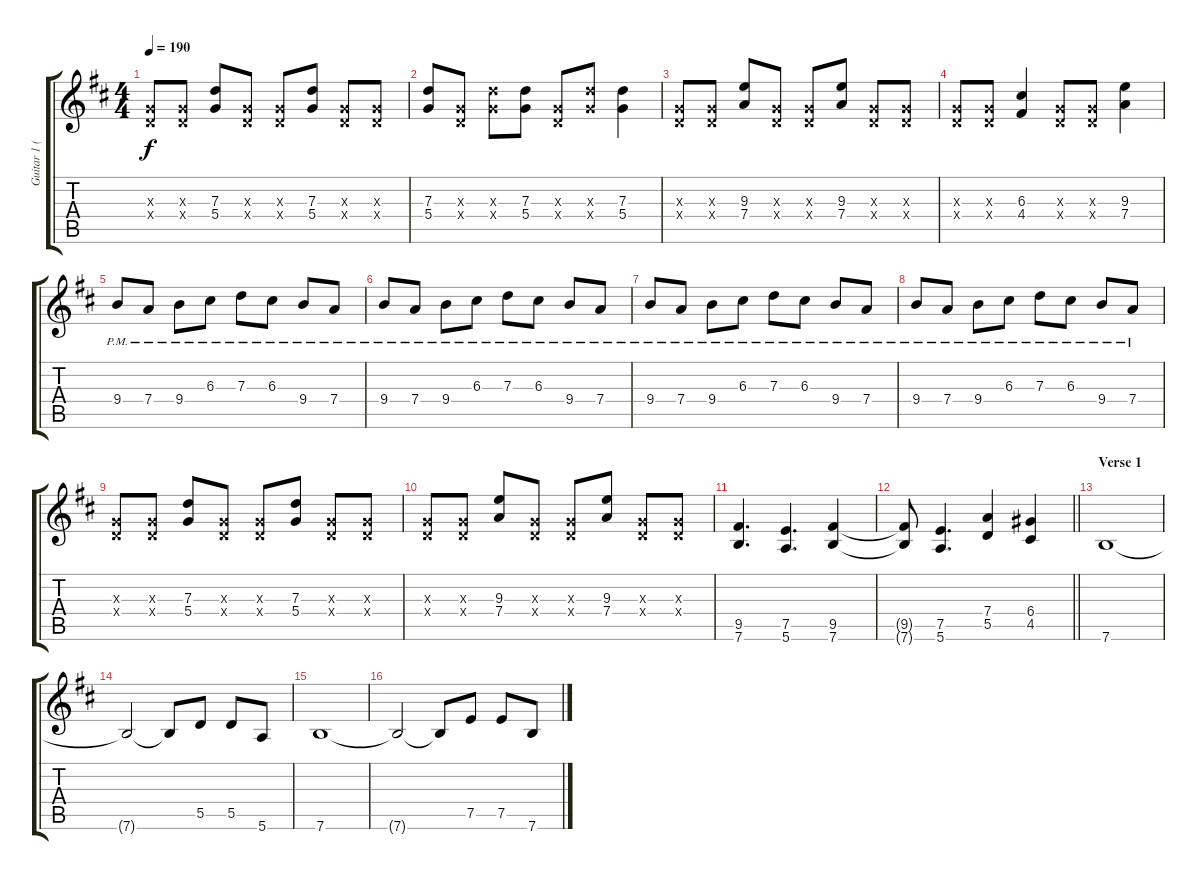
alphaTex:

\track ("Guitar 1 (Aya)" "Guitar 1 (") {instrument overdrivenguitar}
\staff {score tabs}
\tuning (E4 B3 G3 D3 A2 E2) {hide}
\ts (4 4)
\tempo 190
\clef g2
\ks bminor
(0.3{x} 0.4{x}).8{dy f} (0.3{x} 0.4{x}).8 (7.3 5.4).8 (0.3{x} 0.4{x}).8 (0.3{x} 0.4{x}).8 (7.3 5.4).8 (0.3{x} 0.4{x}).8 (0.3{x} 0.4{x}).8 |
(7.3 5.4).8 (0.3{x} 0.4{x}).8 (7.3{x} 5.4{x}).8 (7.3 5.4).8 (0.3{x} 0.4{x}).8 (7.3{x} 5.4{x}).8 (7.3 5.4).4 |
(0.3{x} 0.4{x}).8 (0.3{x} 0.4{x}).8 (9.3 7.4).8 (0.3{x} 0.4{x}).8 (0.3{x} 0.4{x}).8 (9.3 7.4).8 (0.3{x} 0.4{x}).8 (0.3{x} 0.4{x}).8 |
(0.3{x} 0.4{x}).8 (0.3{x} 0.4{x}).8 (6.3 4.4).4 (0.3{x} 0.4{x}).8 (0.3{x} 0.4{x}).8 (9.3 7.4).4 |
9.4{pm}.8 7.4{pm}.8 9.4{pm}.8 6.3{pm}.8 7.3{pm}.8 6.3{pm}.8 9.4{pm}.8 7.4{pm}.8 |
9.4{pm}.8 7.4{pm}.8 9.4{pm}.8 6.3{pm}.8 7.3{pm}.8 6.3{pm}.8 9.4{pm}.8 7.4{pm}.8 |
9.4{pm}.8 7.4{pm}.8 9.4{pm}.8 6.3{pm}.8 7.3{pm}.8 6.3{pm}.8 9.4{pm}.8 7.4{pm}.8 |
9.4{pm}.8 7.4{pm}.8 9.4{pm}.8 6.3{pm}.8 7.3{pm}.8 6.3{pm}.8 9.4{pm}.8 7.4{pm}.8 |
(0.3{x} 0.4{x}).8 (0.3{x} 0.4{x}).8 (7.3 5.4).8 (0.3{x} 0.4{x}).8 (0.3{x} 0.4{x}).8 (7.3 5.4).8 (0.3{x} 0.4{x}).8 (0.3{x} 0.4{x}).8 |
(0.3{x} 0.4{x}).8 (0.3{x} 0.4{x}).8 (9.3 7.4).8 (0.3{x} 0.4{x}).8 (0.3{x} 0.4{x}).8 (9.3 7.4).8 (0.3{x} 0.4{x}).8 (0.3{x} 0.4{x}).8 |
(9.5 7.6).4{d} (7.5 5.6).4{d} (9.5 7.6).4 |
\barLineRight lightlight
(9.5{t} 7.6{t}).8 (7.5 5.6).4{d} (7.4 5.5).4 (6.4 4.5).4 |
\section ("" "Verse 1")
7.6.1 |
7.6{t}.2 7.6{t}.8 5.5.8 5.5.8 5.6.8 |
7.6.1 |
7.6{t}.2 7.6{t}.8 7.5.8 7.5.8 7.6.8
